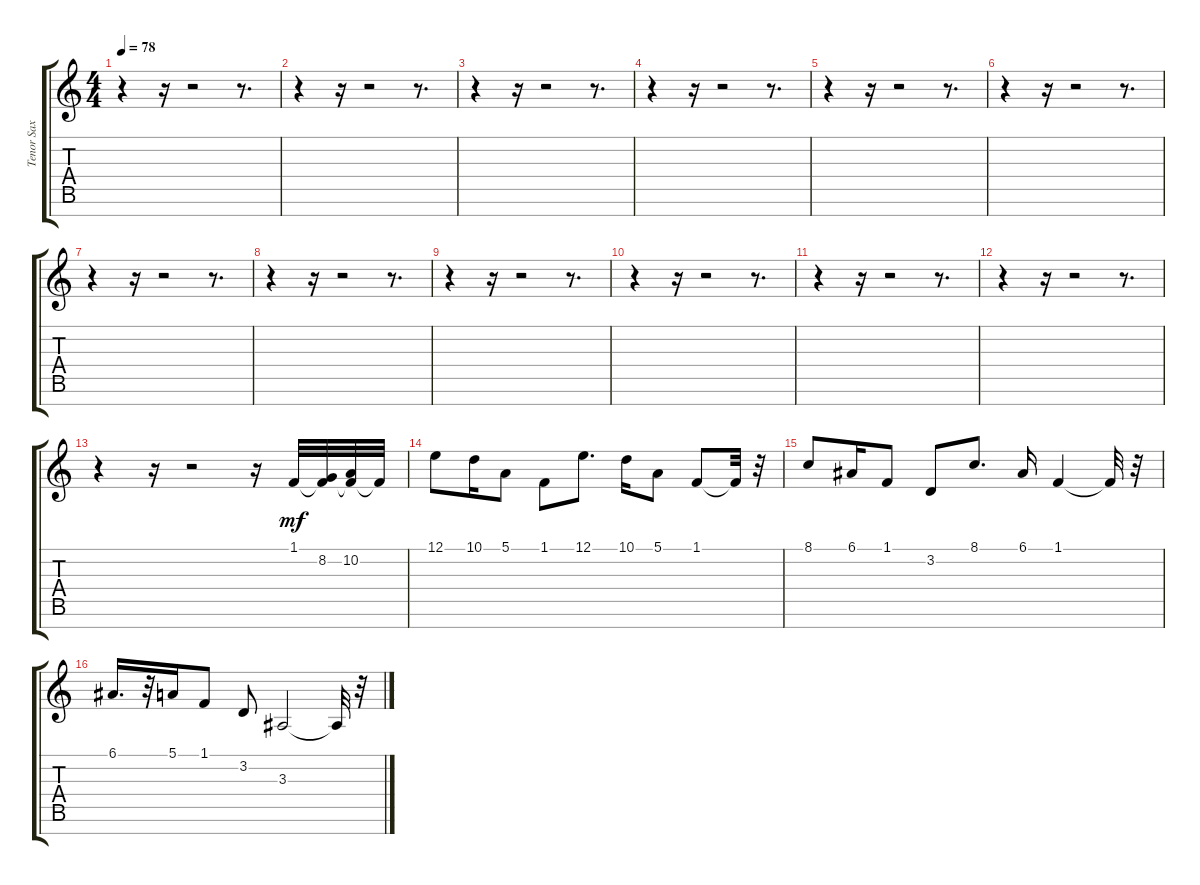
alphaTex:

\track ("Tenor Sax           " "Tenor Sax ") {instrument tenorsax}
\staff {score tabs}
\tuning (E4 B3 G3 D3 A2 E2 B1) {hide}
\ts (4 4)
\tempo 78
\clef g2
\ks c
r.4{dy mf} r.16 r.2 r.8{d} |
r.4 r.16 r.2 r.8{d} |
r.4 r.16 r.2 r.8{d} |
r.4 r.16 r.2 r.8{d} |
r.4 r.16 r.2 r.8{d} |
r.4 r.16 r.2 r.8{d} |
r.4 r.16 r.2 r.8{d} |
r.4 r.16 r.2 r.8{d} |
r.4 r.16 r.2 r.8{d} |
r.4 r.16 r.2 r.8{d} |
r.4 r.16 r.2 r.8{d} |
r.4 r.16 r.2 r.8{d} |
r.4 r.16 r.2 r.16 1.1.32 (1.1{t} 8.2).32 (1.1{t} 10.2).32 1.1{t}.32 |
12.1.8 10.1.16 5.1.8 1.1.8 12.1.8{d} 10.1.16 5.1.8 1.1.8 1.1{t}.32 r.32 |
8.1.8 6.1.16 1.1.8 3.2.8 8.1.8{d} 6.1.16 1.1.4 1.1{t}.32 r.32 |
6.1.16{d} r.32 5.1.16 1.1.8 3.2.8 3.3.2 3.3{t}.32 r.32
